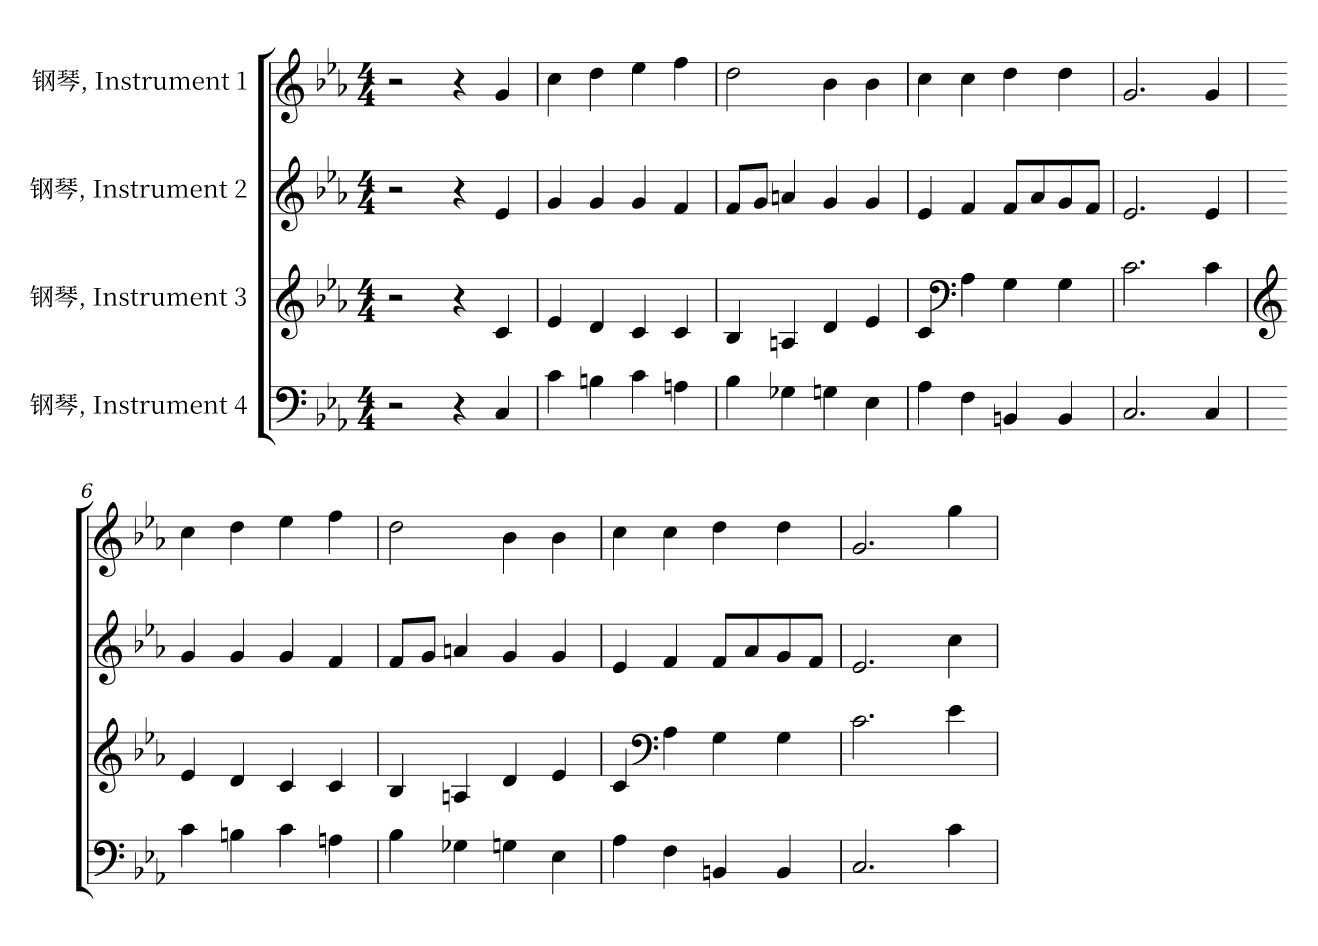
**kern	**kern	**kern	**kern
*part4	*part3	*part2	*part1
*staff4	*staff3	*staff2	*staff1
*I"钢琴, Instrument 4	*I"钢琴, Instrument 3	*I"钢琴, Instrument 2	*I"钢琴, Instrument 1
*clefF4	*clefG2	*clefG2	*clefG2
*k[b-e-a-]	*k[b-e-a-]	*k[b-e-a-]	*k[b-e-a-]
*M4/4	*M4/4	*M4/4	*M4/4
*MM104	*MM104	*MM104	*MM104
=1	=1	=1	=1
2r	2r	2r	2r
4r	4r	4r	4r
4C/	4c/	4e-/	4g/
=2	=2	=2	=2
4c\	4e-/	4g/	4cc\
4Bn\	4d/	4g/	4dd\
4c\	4c/	4g/	4ee-\
4An\	4c/	4f/	4ff\
=3	=3	=3	=3
4B-\	4B-/	8f/L	2dd\
.	.	8g/J	.
4G-X\	4An/	4an/	.
4Gn\	4d/	4g/	4b-\
4E-\	4e-/	4g/	4b-\
=4	=4	=4	=4
4A-\	4c/	4e-/	4cc\
*	*clefF4	*	*
4F\	4A-\	4f/	4cc\
4BBn/	4G\	8f/L	4dd\
.	.	8a-/	.
4BB/	4G\	8g/	4dd\
.	.	8f/J	.
=5	=5	=5	=5
2.C/	2.c\	2.e-/	2.g/
4C/	4c\	4e-/	4g/
!!LO:LB:g=z
=6	=6	=6	=6
*	*clefG2	*	*
4c\	4e-/	4g/	4cc\
4Bn\	4d/	4g/	4dd\
4c\	4c/	4g/	4ee-\
4An\	4c/	4f/	4ff\
=7	=7	=7	=7
4B-\	4B-/	8f/L	2dd\
.	.	8g/J	.
4G-X\	4An/	4an/	.
4Gn\	4d/	4g/	4b-\
4E-\	4e-/	4g/	4b-\
=8	=8	=8	=8
4A-\	4c/	4e-/	4cc\
*	*clefF4	*	*
4F\	4A-\	4f/	4cc\
4BBn/	4G\	8f/L	4dd\
.	.	8a-/	.
4BB/	4G\	8g/	4dd\
.	.	8f/J	.
=9	=9	=9	=9
2.C/	2.c\	2.e-/	2.g/
4c\	4e-\	4cc\	4gg\
=	=	=	=
*-	*-	*-	*-
